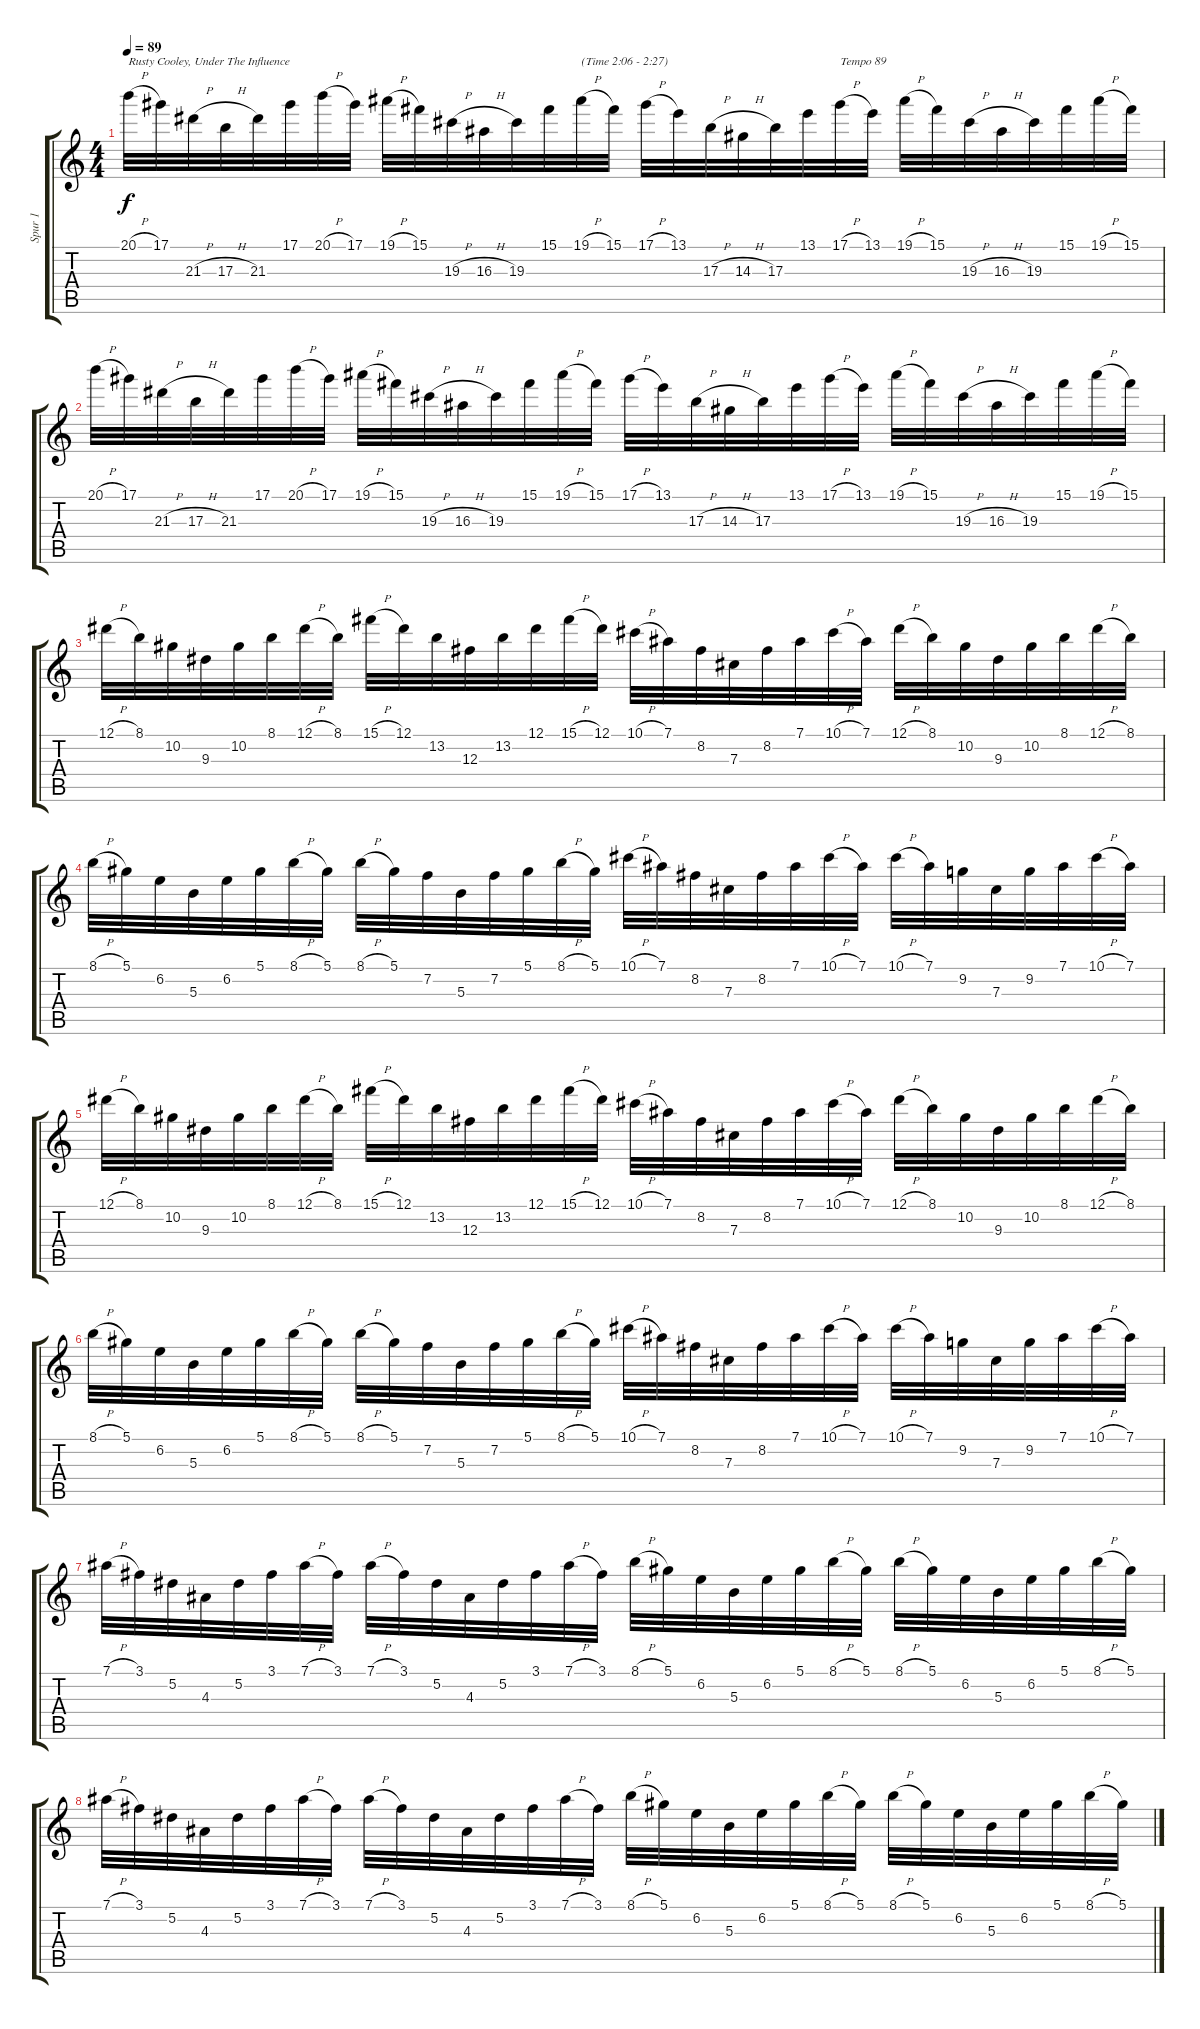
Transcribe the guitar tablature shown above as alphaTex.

\track ("Spur 1" "Spur 1") {instrument acousticguitarnylon}
\staff {score tabs}
\tuning (Eb4 Bb3 Gb3 Db3 Ab2 Eb2) {hide}
\ts (4 4)
\tempo 89
\clef g2
\ks c
20.1{h}.32{txt "Rusty Cooley, Under The Influence" dy f instrument acousticguitarnylon} 17.1.32 21.3{h}.32 17.3{h}.32 21.3.32 17.1.32 20.1{h}.32 17.1.32 19.1{h}.32 15.1.32 19.3{h}.32 16.3{h}.32 19.3.32 15.1.32 19.1{h}.32{txt "(Time 2:06 - 2:27)"} 15.1.32 17.1{h}.32 13.1.32 17.3{h}.32 14.3{h}.32 17.3.32 13.1.32 17.1{h}.32{txt "Tempo 89"} 13.1.32 19.1{h}.32 15.1.32 19.3{h}.32 16.3{h}.32 19.3.32 15.1.32 19.1{h}.32 15.1.32 |
20.1{h}.32 17.1.32 21.3{h}.32 17.3{h}.32 21.3.32 17.1.32 20.1{h}.32 17.1.32 19.1{h}.32 15.1.32 19.3{h}.32 16.3{h}.32 19.3.32 15.1.32 19.1{h}.32 15.1.32 17.1{h}.32 13.1.32 17.3{h}.32 14.3{h}.32 17.3.32 13.1.32 17.1{h}.32 13.1.32 19.1{h}.32 15.1.32 19.3{h}.32 16.3{h}.32 19.3.32 15.1.32 19.1{h}.32 15.1.32 |
12.1{h}.32 8.1.32 10.2.32 9.3.32 10.2.32 8.1.32 12.1{h}.32 8.1.32 15.1{h}.32 12.1.32 13.2.32 12.3.32 13.2.32 12.1.32 15.1{h}.32 12.1.32 10.1{h}.32 7.1.32 8.2.32 7.3.32 8.2.32 7.1.32 10.1{h}.32 7.1.32 12.1{h}.32 8.1.32 10.2.32 9.3.32 10.2.32 8.1.32 12.1{h}.32 8.1.32 |
8.1{h}.32 5.1.32 6.2.32 5.3.32 6.2.32 5.1.32 8.1{h}.32 5.1.32 8.1{h}.32 5.1.32 7.2.32 5.3.32 7.2.32 5.1.32 8.1{h}.32 5.1.32 10.1{h}.32 7.1.32 8.2.32 7.3.32 8.2.32 7.1.32 10.1{h}.32 7.1.32 10.1{h}.32 7.1.32 9.2.32 7.3.32 9.2.32 7.1.32 10.1{h}.32 7.1.32 |
12.1{h}.32 8.1.32 10.2.32 9.3.32 10.2.32 8.1.32 12.1{h}.32 8.1.32 15.1{h}.32 12.1.32 13.2.32 12.3.32 13.2.32 12.1.32 15.1{h}.32 12.1.32 10.1{h}.32 7.1.32 8.2.32 7.3.32 8.2.32 7.1.32 10.1{h}.32 7.1.32 12.1{h}.32 8.1.32 10.2.32 9.3.32 10.2.32 8.1.32 12.1{h}.32 8.1.32 |
8.1{h}.32 5.1.32 6.2.32 5.3.32 6.2.32 5.1.32 8.1{h}.32 5.1.32 8.1{h}.32 5.1.32 7.2.32 5.3.32 7.2.32 5.1.32 8.1{h}.32 5.1.32 10.1{h}.32 7.1.32 8.2.32 7.3.32 8.2.32 7.1.32 10.1{h}.32 7.1.32 10.1{h}.32 7.1.32 9.2.32 7.3.32 9.2.32 7.1.32 10.1{h}.32 7.1.32 |
7.1{h}.32 3.1.32 5.2.32 4.3.32 5.2.32 3.1.32 7.1{h}.32 3.1.32 7.1{h}.32 3.1.32 5.2.32 4.3.32 5.2.32 3.1.32 7.1{h}.32 3.1.32 8.1{h}.32 5.1.32 6.2.32 5.3.32 6.2.32 5.1.32 8.1{h}.32 5.1.32 8.1{h}.32 5.1.32 6.2.32 5.3.32 6.2.32 5.1.32 8.1{h}.32 5.1.32 |
7.1{h}.32 3.1.32 5.2.32 4.3.32 5.2.32 3.1.32 7.1{h}.32 3.1.32 7.1{h}.32 3.1.32 5.2.32 4.3.32 5.2.32 3.1.32 7.1{h}.32 3.1.32 8.1{h}.32 5.1.32 6.2.32 5.3.32 6.2.32 5.1.32 8.1{h}.32 5.1.32 8.1{h}.32 5.1.32 6.2.32 5.3.32 6.2.32 5.1.32 8.1{h}.32 5.1.32
